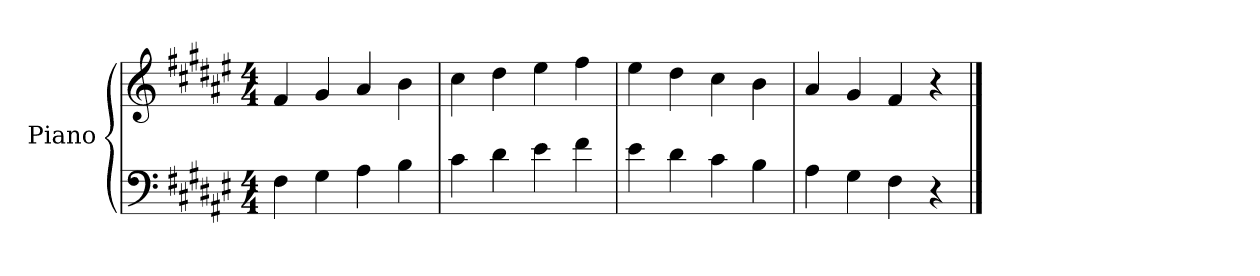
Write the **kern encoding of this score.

**kern	**kern
*part1	*part1
*staff2	*staff1
*I"Piano	*
*I'Pno.	*
*clefF4	*clefG2
*k[f#c#g#d#a#e#]	*k[f#c#g#d#a#e#]
*M4/4	*M4/4
=1	=1
4F#\	4f#/
4G#\	4g#/
4A#\	4a#/
4B\	4b\
=2	=2
4c#\	4cc#\
4d#\	4dd#\
4e#\	4ee#\
4f#\	4ff#\
=3	=3
4e#\	4ee#\
4d#\	4dd#\
4c#\	4cc#\
4B\	4b\
=4	=4
4A#\	4a#/
4G#\	4g#/
4F#\	4f#/
4r	4r
==	==
*-	*-
